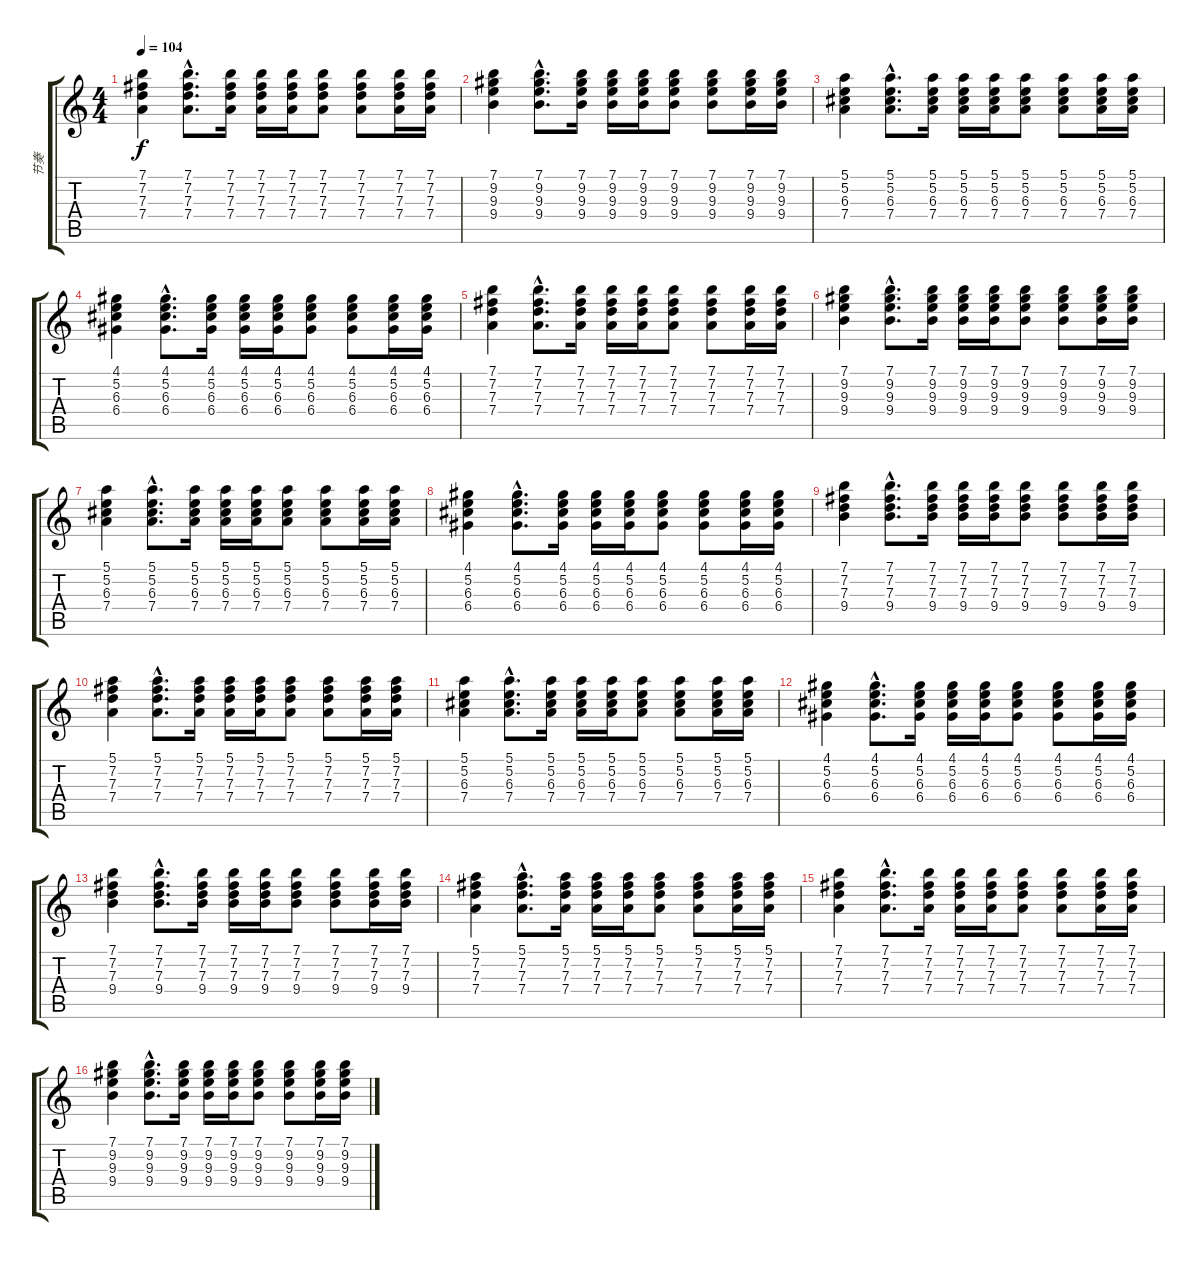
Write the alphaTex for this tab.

\track ("节奏" "节奏") {instrument acousticguitarsteel}
\staff {score tabs}
\tuning (E4 B3 G3 D3 A2 E2) {hide}
\ts (4 4)
\tempo 104
\clef g2
\ks c
(7.1 7.2 7.3 7.4).4{dy f} (7.1{hac} 7.2 7.3{hac} 7.4{hac}).8{d} (7.1 7.2 7.3 7.4).16 (7.1 7.2 7.3 7.4).16 (7.1 7.2 7.3 7.4).16 (7.1 7.2 7.3 7.4).8 (7.1 7.2 7.3 7.4).8 (7.1 7.2 7.3 7.4).16 (7.1 7.2 7.3 7.4).16 |
(7.1 9.2 9.3 9.4).4 (7.1{hac} 9.2 9.3{hac} 9.4{hac}).8{d} (7.1 9.2 9.3 9.4).16 (7.1 9.2 9.3 9.4).16 (7.1 9.2 9.3 9.4).16 (7.1 9.2 9.3 9.4).8 (7.1 9.2 9.3 9.4).8 (7.1 9.2 9.3 9.4).16 (7.1 9.2 9.3 9.4).16 |
(5.1 5.2 6.3 7.4).4 (5.1{hac} 5.2 6.3{hac} 7.4{hac}).8{d} (5.1 5.2 6.3 7.4).16 (5.1 5.2 6.3 7.4).16 (5.1 5.2 6.3 7.4).16 (5.1 5.2 6.3 7.4).8 (5.1 5.2 6.3 7.4).8 (5.1 5.2 6.3 7.4).16 (5.1 5.2 6.3 7.4).16 |
(4.1 5.2 6.3 6.4).4 (4.1{hac} 5.2 6.3{hac} 6.4{hac}).8{d} (4.1 5.2 6.3 6.4).16 (4.1 5.2 6.3 6.4).16 (4.1 5.2 6.3 6.4).16 (4.1 5.2 6.3 6.4).8 (4.1 5.2 6.3 6.4).8 (4.1 5.2 6.3 6.4).16 (4.1 5.2 6.3 6.4).16 |
(7.1 7.2 7.3 7.4).4 (7.1{hac} 7.2 7.3{hac} 7.4{hac}).8{d} (7.1 7.2 7.3 7.4).16 (7.1 7.2 7.3 7.4).16 (7.1 7.2 7.3 7.4).16 (7.1 7.2 7.3 7.4).8 (7.1 7.2 7.3 7.4).8 (7.1 7.2 7.3 7.4).16 (7.1 7.2 7.3 7.4).16 |
(7.1 9.2 9.3 9.4).4 (7.1{hac} 9.2 9.3{hac} 9.4{hac}).8{d} (7.1 9.2 9.3 9.4).16 (7.1 9.2 9.3 9.4).16 (7.1 9.2 9.3 9.4).16 (7.1 9.2 9.3 9.4).8 (7.1 9.2 9.3 9.4).8 (7.1 9.2 9.3 9.4).16 (7.1 9.2 9.3 9.4).16 |
(5.1 5.2 6.3 7.4).4 (5.1{hac} 5.2 6.3{hac} 7.4{hac}).8{d} (5.1 5.2 6.3 7.4).16 (5.1 5.2 6.3 7.4).16 (5.1 5.2 6.3 7.4).16 (5.1 5.2 6.3 7.4).8 (5.1 5.2 6.3 7.4).8 (5.1 5.2 6.3 7.4).16 (5.1 5.2 6.3 7.4).16 |
(4.1 5.2 6.3 6.4).4 (4.1{hac} 5.2 6.3{hac} 6.4{hac}).8{d} (4.1 5.2 6.3 6.4).16 (4.1 5.2 6.3 6.4).16 (4.1 5.2 6.3 6.4).16 (4.1 5.2 6.3 6.4).8 (4.1 5.2 6.3 6.4).8 (4.1 5.2 6.3 6.4).16 (4.1 5.2 6.3 6.4).16 |
(7.1 7.2 7.3 9.4).4 (7.1{hac} 7.2 7.3{hac} 9.4{hac}).8{d} (7.1 7.2 7.3 9.4).16 (7.1 7.2 7.3 9.4).16 (7.1 7.2 7.3 9.4).16 (7.1 7.2 7.3 9.4).8 (7.1 7.2 7.3 9.4).8 (7.1 7.2 7.3 9.4).16 (7.1 7.2 7.3 9.4).16 |
(5.1 7.2 7.3 7.4).4 (5.1{hac} 7.2 7.3{hac} 7.4{hac}).8{d} (5.1 7.2 7.3 7.4).16 (5.1 7.2 7.3 7.4).16 (5.1 7.2 7.3 7.4).16 (5.1 7.2 7.3 7.4).8 (5.1 7.2 7.3 7.4).8 (5.1 7.2 7.3 7.4).16 (5.1 7.2 7.3 7.4).16 |
(5.1 5.2 6.3 7.4).4 (5.1{hac} 5.2 6.3{hac} 7.4{hac}).8{d} (5.1 5.2 6.3 7.4).16 (5.1 5.2 6.3 7.4).16 (5.1 5.2 6.3 7.4).16 (5.1 5.2 6.3 7.4).8 (5.1 5.2 6.3 7.4).8 (5.1 5.2 6.3 7.4).16 (5.1 5.2 6.3 7.4).16 |
(4.1 5.2 6.3 6.4).4 (4.1{hac} 5.2 6.3{hac} 6.4{hac}).8{d} (4.1 5.2 6.3 6.4).16 (4.1 5.2 6.3 6.4).16 (4.1 5.2 6.3 6.4).16 (4.1 5.2 6.3 6.4).8 (4.1 5.2 6.3 6.4).8 (4.1 5.2 6.3 6.4).16 (4.1 5.2 6.3 6.4).16 |
(7.1 7.2 7.3 9.4).4 (7.1{hac} 7.2 7.3{hac} 9.4{hac}).8{d} (7.1 7.2 7.3 9.4).16 (7.1 7.2 7.3 9.4).16 (7.1 7.2 7.3 9.4).16 (7.1 7.2 7.3 9.4).8 (7.1 7.2 7.3 9.4).8 (7.1 7.2 7.3 9.4).16 (7.1 7.2 7.3 9.4).16 |
(5.1 7.2 7.3 7.4).4 (5.1{hac} 7.2 7.3{hac} 7.4{hac}).8{d} (5.1 7.2 7.3 7.4).16 (5.1 7.2 7.3 7.4).16 (5.1 7.2 7.3 7.4).16 (5.1 7.2 7.3 7.4).8 (5.1 7.2 7.3 7.4).8 (5.1 7.2 7.3 7.4).16 (5.1 7.2 7.3 7.4).16 |
(7.1 7.2 7.3 7.4).4 (7.1{hac} 7.2 7.3{hac} 7.4{hac}).8{d} (7.1 7.2 7.3 7.4).16 (7.1 7.2 7.3 7.4).16 (7.1 7.2 7.3 7.4).16 (7.1 7.2 7.3 7.4).8 (7.1 7.2 7.3 7.4).8 (7.1 7.2 7.3 7.4).16 (7.1 7.2 7.3 7.4).16 |
(7.1 9.2 9.3 9.4).4 (7.1{hac} 9.2 9.3{hac} 9.4{hac}).8{d} (7.1 9.2 9.3 9.4).16 (7.1 9.2 9.3 9.4).16 (7.1 9.2 9.3 9.4).16 (7.1 9.2 9.3 9.4).8 (7.1 9.2 9.3 9.4).8 (7.1 9.2 9.3 9.4).16 (7.1 9.2 9.3 9.4).16
